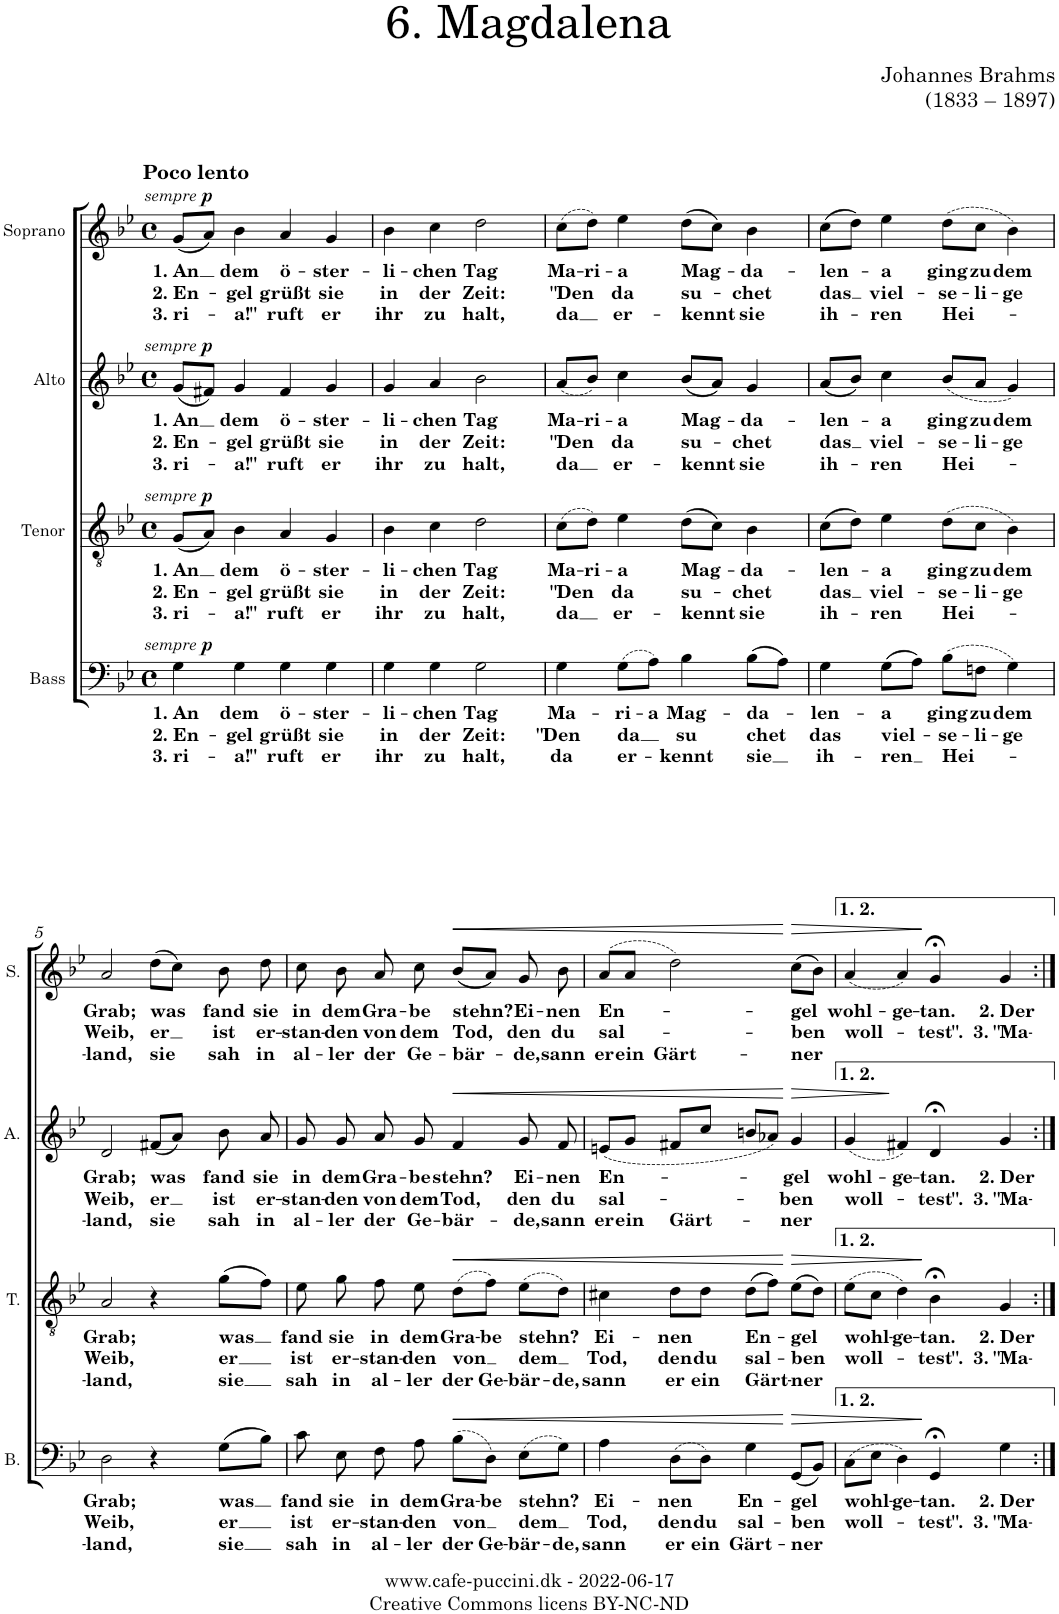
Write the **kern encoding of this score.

**kern	**text	**text	**text	**dynam	**kern	**text	**text	**text	**dynam	**kern	**text	**text	**text	**dynam	**kern	**text	**text	**text	**dynam
*part4	*part4	*part4	*part4	*part4	*part3	*part3	*part3	*part3	*part3	*part2	*part2	*part2	*part2	*part2	*part1	*part1	*part1	*part1	*part1
*staff4	*staff4	*staff4	*staff4	*staff4	*staff3	*staff3	*staff3	*staff3	*staff3	*staff2	*staff2	*staff2	*staff2	*staff2	*staff1	*staff1	*staff1	*staff1	*staff1
*I"Bass	*	*	*	*	*I"Tenor	*	*	*	*	*I"Alto	*	*	*	*	*I"Soprano	*	*	*	*
*I'B.	*	*	*	*	*I'T.	*	*	*	*	*I'A.	*	*	*	*	*I'S.	*	*	*	*
*clefF4	*	*	*	*	*clefGv2	*	*	*	*	*clefG2	*	*	*	*	*clefG2	*	*	*	*
*k[b-e-]	*	*	*	*	*k[b-e-]	*	*	*	*	*k[b-e-]	*	*	*	*	*k[b-e-]	*	*	*	*
*M4/4	*	*	*	*	*M4/4	*	*	*	*	*M4/4	*	*	*	*	*M4/4	*	*	*	*
*met(c)	*	*	*	*	*met(c)	*	*	*	*	*met(c)	*	*	*	*	*met(c)	*	*	*	*
=1	=1	=1	=1	=1	=1	=1	=1	=1	=1	=1	=1	=1	=1	=1	=1	=1	=1	=1	=1
!	!	!	!	!	!	!	!	!	!	!	!	!	!	!	!LO:TX:a:B:t=Poco lento	!	!	!	!
!	!LO:LY:b	!LO:LY:b	!LO:LY:b	!LO:DY:a	!	!LO:LY:b	!LO:LY:b	!LO:LY:b	!	!	!LO:LY:b	!LO:LY:b	!LO:LY:b	!	!	!LO:LY:b	!LO:LY:b	!LO:LY:b	!
!	!	!	!	!LO:DY:n=1:a	!	!	!	!	!LO:DY:a	!	!	!	!	!	!	!	!	!	!
!	!	!	!	!	!	!	!	!	!LO:DY:n=1:a	!	!	!	!	!LO:DY:a	!	!	!	!	!
!	!	!	!	!	!	!	!	!	!	!	!	!	!	!LO:DY:n=1:a	!	!	!	!	!LO:DY:a
!	!	!	!	!	!	!	!	!	!	!	!	!	!	!	!	!	!	!	!LO:DY:n=1:a
4G\	1. An	2. En-	3. ri-	other-dynamics p	(<8G/L	1. An	2. En-	3. ri-	other-dynamics p	(<8g/L	1. An	2. En-	3. ri-	other-dynamics p	(<8g/L	1. An	2. En-	3. ri-	other-dynamics p
.	.	.	.	.	8A/J)	.	.	.	.	8f#X/J)	.	.	.	.	8a/J)	.	.	.	.
!	!LO:LY:b	!LO:LY:b	!LO:LY:b	!	!	!LO:LY:b	!LO:LY:b	!LO:LY:b	!	!	!LO:LY:b	!LO:LY:b	!LO:LY:b	!	!	!LO:LY:b	!LO:LY:b	!LO:LY:b	!
4G\	dem	-gel	-a!"	.	4B-\	dem	-gel	-a!"	.	4g/	dem	-gel	-a!"	.	4b-\	dem	-gel	-a!"	.
!	!LO:LY:b	!LO:LY:b	!LO:LY:b	!	!	!LO:LY:b	!LO:LY:b	!LO:LY:b	!	!	!LO:LY:b	!LO:LY:b	!LO:LY:b	!	!	!LO:LY:b	!LO:LY:b	!LO:LY:b	!
4G\	ö-	grüßt	ruft	.	4A/	ö-	grüßt	ruft	.	4f#/	ö-	grüßt	ruft	.	4a/	ö-	grüßt	ruft	.
!	!LO:LY:b	!LO:LY:b	!LO:LY:b	!	!	!LO:LY:b	!LO:LY:b	!LO:LY:b	!	!	!LO:LY:b	!LO:LY:b	!LO:LY:b	!	!	!LO:LY:b	!LO:LY:b	!LO:LY:b	!
4G\	-ster-	sie	er	.	4G/	-ster-	sie	er	.	4g/	-ster-	sie	er	.	4g/	-ster-	sie	er	.
=2	=2	=2	=2	=2	=2	=2	=2	=2	=2	=2	=2	=2	=2	=2	=2	=2	=2	=2	=2
!	!LO:LY:b	!LO:LY:b	!LO:LY:b	!	!	!LO:LY:b	!LO:LY:b	!LO:LY:b	!	!	!LO:LY:b	!LO:LY:b	!LO:LY:b	!	!	!LO:LY:b	!LO:LY:b	!LO:LY:b	!
4G\	-li-	in	ihr	.	4B-\	-li-	in	ihr	.	4g/	-li-	in	ihr	.	4b-\	-li-	in	ihr	.
!	!LO:LY:b	!LO:LY:b	!LO:LY:b	!	!	!LO:LY:b	!LO:LY:b	!LO:LY:b	!	!	!LO:LY:b	!LO:LY:b	!LO:LY:b	!	!	!LO:LY:b	!LO:LY:b	!LO:LY:b	!
4G\	-chen	der	zu	.	4c\	-chen	der	zu	.	4a/	-chen	der	zu	.	4cc\	-chen	der	zu	.
!	!LO:LY:b	!LO:LY:b	!LO:LY:b	!	!	!LO:LY:b	!LO:LY:b	!LO:LY:b	!	!	!LO:LY:b	!LO:LY:b	!LO:LY:b	!	!	!LO:LY:b	!LO:LY:b	!LO:LY:b	!
2G\	Tag	Zeit:	halt,	.	2d\	Tag	Zeit:	halt,	.	2b-\	Tag	Zeit:	halt,	.	2dd\	Tag	Zeit:	halt,	.
=3	=3	=3	=3	=3	=3	=3	=3	=3	=3	=3	=3	=3	=3	=3	=3	=3	=3	=3	=3
!	!LO:LY:b	!LO:LY:b	!LO:LY:b	!	!	!LO:LY:b	!LO:LY:b	!LO:LY:b	!	!	!LO:LY:b	!LO:LY:b	!LO:LY:b	!	!	!LO:LY:b	!LO:LY:b	!LO:LY:b	!
4G\	Ma-	"Den	da	.	(>8c\L	Ma-	"Den	da	.	(<8a/L	Ma-	"Den	da	.	(>8cc\L	Ma-	"Den	da	.
!	!	!	!	!	!	!LO:LY:b	!	!	!	!	!LO:LY:b	!	!	!	!	!LO:LY:b	!	!	!
.	.	.	.	.	8d\J)	-ri-	.	.	.	8b-/J)	-ri-	.	.	.	8dd\J)	-ri-	.	.	.
!	!LO:LY:b	!LO:LY:b	!LO:LY:b	!	!	!LO:LY:b	!LO:LY:b	!LO:LY:b	!	!	!LO:LY:b	!LO:LY:b	!LO:LY:b	!	!	!LO:LY:b	!LO:LY:b	!LO:LY:b	!
(>8G\L	-ri-	da	er-	.	4e-\	-a	da	er-	.	4cc\	-a	da	er-	.	4ee-\	-a	da	er-	.
!	!LO:LY:b	!	!	!	!	!	!	!	!	!	!	!	!	!	!	!	!	!	!
8A\J)	-a	.	.	.	.	.	.	.	.	.	.	.	.	.	.	.	.	.	.
!	!LO:LY:b	!LO:LY:b	!LO:LY:b	!	!	!LO:LY:b	!LO:LY:b	!LO:LY:b	!	!	!LO:LY:b	!LO:LY:b	!LO:LY:b	!	!	!LO:LY:b	!LO:LY:b	!LO:LY:b	!
4B-\	Mag-	su	-kennt	.	(>8d\L	Mag-	su-	-kennt	.	(<8b-/L	Mag-	su-	-kennt	.	(>8dd\L	Mag-	su-	-kennt	.
.	.	.	.	.	8c\J)	.	.	.	.	8a/J)	.	.	.	.	8cc\J)	.	.	.	.
!	!LO:LY:b	!LO:LY:b	!LO:LY:b	!	!	!LO:LY:b	!LO:LY:b	!LO:LY:b	!	!	!LO:LY:b	!LO:LY:b	!LO:LY:b	!	!	!LO:LY:b	!LO:LY:b	!LO:LY:b	!
(>8B-\L	-da-	-chet	sie	.	4B-\	-da-	-chet	sie	.	4g/	-da-	-chet	sie	.	4b-\	-da-	-chet	sie	.
8A\J)	.	.	.	.	.	.	.	.	.	.	.	.	.	.	.	.	.	.	.
=4	=4	=4	=4	=4	=4	=4	=4	=4	=4	=4	=4	=4	=4	=4	=4	=4	=4	=4	=4
!	!LO:LY:b	!LO:LY:b	!LO:LY:b	!	!	!LO:LY:b	!LO:LY:b	!LO:LY:b	!	!	!LO:LY:b	!LO:LY:b	!LO:LY:b	!	!	!LO:LY:b	!LO:LY:b	!LO:LY:b	!
4G\	-len-	das	ih-	.	(>8c\L	-len-	das	ih-	.	(<8a/L	-len-	das	ih-	.	(>8cc\L	-len-	das	ih-	.
.	.	.	.	.	8d\J)	.	.	.	.	8b-/J)	.	.	.	.	8dd\J)	.	.	.	.
!	!LO:LY:b	!LO:LY:b	!LO:LY:b	!	!	!LO:LY:b	!LO:LY:b	!LO:LY:b	!	!	!LO:LY:b	!LO:LY:b	!LO:LY:b	!	!	!LO:LY:b	!LO:LY:b	!LO:LY:b	!
(>8G\L	-a	viel-	-ren	.	4e-\	-a	viel-	-ren	.	4cc\	-a	viel-	-ren	.	4ee-\	-a	viel-	-ren	.
8A\J)	.	.	.	.	.	.	.	.	.	.	.	.	.	.	.	.	.	.	.
!	!LO:LY:b	!LO:LY:b	!LO:LY:b	!	!	!LO:LY:b	!LO:LY:b	!LO:LY:b	!	!	!LO:LY:b	!LO:LY:b	!LO:LY:b	!	!	!LO:LY:b	!LO:LY:b	!LO:LY:b	!
(>8B-\L	ging	-se-	Hei-	.	(>8d\L	ging	-se-	Hei-	.	(<8b-/L	ging	-se-	Hei-	.	(>8dd\L	ging	-se-	Hei-	.
!	!LO:LY:b	!LO:LY:b	!	!	!	!LO:LY:b	!LO:LY:b	!	!	!	!LO:LY:b	!LO:LY:b	!	!	!	!LO:LY:b	!LO:LY:b	!	!
8Fn\J	zu	-li-	.	.	8c\J	zu	-li-	.	.	8a/J	zu	-li-	.	.	8cc\J	zu	-li-	.	.
!	!LO:LY:b	!LO:LY:b	!	!	!	!LO:LY:b	!LO:LY:b	!	!	!	!LO:LY:b	!LO:LY:b	!	!	!	!LO:LY:b	!LO:LY:b	!	!
4G\)	dem	-ge	.	.	4B-\)	dem	-ge	.	.	4g/)	dem	-ge	.	.	4b-\)	dem	-ge	.	.
!!LO:LB:g=z
=5	=5	=5	=5	=5	=5	=5	=5	=5	=5	=5	=5	=5	=5	=5	=5	=5	=5	=5	=5
!	!LO:LY:b	!LO:LY:b	!LO:LY:b	!	!	!LO:LY:b	!LO:LY:b	!LO:LY:b	!	!	!LO:LY:b	!LO:LY:b	!LO:LY:b	!	!	!LO:LY:b	!LO:LY:b	!LO:LY:b	!
2D\	Grab;	Weib,	-land,	.	2A/	Grab;	Weib,	-land,	.	2d/	Grab;	Weib,	-land,	.	2a/	Grab;	Weib,	-land,	.
!	!	!	!	!	!	!	!	!	!	!	!LO:LY:b	!LO:LY:b	!LO:LY:b	!	!	!LO:LY:b	!LO:LY:b	!LO:LY:b	!
4r	.	.	.	.	4r	.	.	.	.	(<8f#X/L	was	er	sie	.	(>8dd\L	was	er	sie	.
.	.	.	.	.	.	.	.	.	.	8a/J)	.	.	.	.	8cc\J)	.	.	.	.
!	!LO:LY:b	!LO:LY:b	!LO:LY:b	!	!	!LO:LY:b	!LO:LY:b	!LO:LY:b	!	!	!LO:LY:b	!LO:LY:b	!LO:LY:b	!	!	!LO:LY:b	!LO:LY:b	!LO:LY:b	!
(>8G\L	was	er	sie	.	(>8g\L	was	er	sie	.	8b-\	fand	ist	sah	.	8b-\	fand	ist	sah	.
!	!	!	!	!	!	!	!	!	!	!	!LO:LY:b	!LO:LY:b	!LO:LY:b	!	!	!LO:LY:b	!LO:LY:b	!LO:LY:b	!
8B-\J)	.	.	.	.	8f\J)	.	.	.	.	8a/	sie	er-	in	.	8dd\	sie	er-	in	.
=6	=6	=6	=6	=6	=6	=6	=6	=6	=6	=6	=6	=6	=6	=6	=6	=6	=6	=6	=6
!	!LO:LY:b	!LO:LY:b	!LO:LY:b	!	!	!LO:LY:b	!LO:LY:b	!LO:LY:b	!	!	!LO:LY:b	!LO:LY:b	!LO:LY:b	!	!	!LO:LY:b	!LO:LY:b	!LO:LY:b	!
8c\	fand	ist	sah	.	8e-\	fand	ist	sah	.	8g/	in	-stan-	al-	.	8cc\	in	-stan-	al-	.
!	!LO:LY:b	!LO:LY:b	!LO:LY:b	!	!	!LO:LY:b	!LO:LY:b	!LO:LY:b	!	!	!LO:LY:b	!LO:LY:b	!LO:LY:b	!	!	!LO:LY:b	!LO:LY:b	!LO:LY:b	!
8E-\	sie	er-	in	.	8g\	sie	er-	in	.	8g/	dem	-den	-ler	.	8b-\	dem	-den	-ler	.
!	!LO:LY:b	!LO:LY:b	!LO:LY:b	!	!	!LO:LY:b	!LO:LY:b	!LO:LY:b	!	!	!LO:LY:b	!LO:LY:b	!LO:LY:b	!	!	!LO:LY:b	!LO:LY:b	!LO:LY:b	!
8F\	in	-stan-	al-	.	8f\	in	-stan-	al-	.	8a/	Gra-	von	der	.	8a/	Gra-	von	der	.
!	!LO:LY:b	!LO:LY:b	!LO:LY:b	!	!	!LO:LY:b	!LO:LY:b	!LO:LY:b	!	!	!LO:LY:b	!LO:LY:b	!LO:LY:b	!	!	!LO:LY:b	!LO:LY:b	!LO:LY:b	!
8A\	dem	-den	-ler	.	8e-\	dem	-den	-ler	.	8g/	-be	dem	Ge-	.	8cc\	-be	dem	Ge-	.
!	!LO:LY:b	!LO:LY:b	!LO:LY:b	!LO:HP:b	!	!LO:LY:b	!LO:LY:b	!LO:LY:b	!LO:HP:b	!	!LO:LY:b	!LO:LY:b	!LO:LY:b	!LO:HP:b	!	!LO:LY:b	!LO:LY:b	!LO:LY:b	!LO:HP:b
(>8B-\L	Gra-	von	der	<	(>8d\L	Gra-	von	der	<	4f/	stehn?	Tod,	-bär-	<	(<8b-/L	stehn?	Tod,	-bär-	<
!	!LO:LY:b	!	!LO:LY:b	!	!	!LO:LY:b	!	!LO:LY:b	!	!	!	!	!	!	!	!	!	!	!
8D\J)	-be	.	Ge-	.	8f\J)	-be	.	Ge-	.	.	.	.	.	.	8a/J)	.	.	.	.
!	!LO:LY:b	!LO:LY:b	!LO:LY:b	!	!	!LO:LY:b	!LO:LY:b	!LO:LY:b	!	!	!LO:LY:b	!LO:LY:b	!LO:LY:b	!	!	!LO:LY:b	!LO:LY:b	!LO:LY:b	!
(>8E-\L	stehn?	dem	-bär-	.	(>8e-\L	stehn?	dem	-bär-	.	8g/	Ei-	den	-de,	.	8g/	Ei-	den	-de,	.
!	!	!	!LO:LY:b	!	!	!	!	!LO:LY:b	!	!	!LO:LY:b	!LO:LY:b	!LO:LY:b	!	!	!LO:LY:b	!LO:LY:b	!LO:LY:b	!
8G\J)	.	.	-de,	.	8d\J)	.	.	-de,	.	8f/	-nen	du	sann	.	8b-\	-nen	du	sann	.
=7	=7	=7	=7	=7	=7	=7	=7	=7	=7	=7	=7	=7	=7	=7	=7	=7	=7	=7	=7
!	!LO:LY:b	!LO:LY:b	!LO:LY:b	!	!	!LO:LY:b	!LO:LY:b	!LO:LY:b	!	!	!LO:LY:b	!LO:LY:b	!LO:LY:b	!	!	!LO:LY:b	!LO:LY:b	!LO:LY:b	!
4A\	Ei-	Tod,	sann	.	4c#X\	Ei-	Tod,	sann	.	(<8en/L	En-	sal-	er	.	(>8a/L	En-	sal-	er	.
!	!	!	!	!	!	!	!	!	!	!	!	!	!LO:LY:b	!	!	!	!	!LO:LY:b	!
.	.	.	.	.	.	.	.	.	.	8g/J	.	.	ein	.	8a/J	.	.	ein	.
!	!LO:LY:b	!LO:LY:b	!LO:LY:b	!	!	!LO:LY:b	!LO:LY:b	!LO:LY:b	!	!	!	!	!LO:LY:b	!	!	!	!	!LO:LY:b	!
(>8D\L	-nen	den	er	.	8d\L	-nen	den	er	.	8f#X/L	.	.	Gärt-	.	2dd\)	.	.	Gärt-	.
!	!	!LO:LY:b	!LO:LY:b	!	!	!	!LO:LY:b	!LO:LY:b	!	!	!	!	!	!	!	!	!	!	!
8D\J)	.	du	ein	.	8d\J	.	du	ein	.	8cc/J	.	.	.	.	.	.	.	.	.
!	!LO:LY:b	!LO:LY:b	!LO:LY:b	!	!	!LO:LY:b	!LO:LY:b	!LO:LY:b	!	!	!	!	!	!	!	!	!	!	!
4G\	En-	sal-	Gärt-	.	(>8d\L	En-	sal-	Gärt-	.	8bn/L	.	.	.	.	.	.	.	.	.
.	.	.	.	.	8f\J)	.	.	.	.	8a-X/J)	.	.	.	.	.	.	.	.	.
!	!LO:LY:b	!LO:LY:b	!LO:LY:b	!LO:HP:n=1:b	!	!LO:LY:b	!LO:LY:b	!LO:LY:b	!LO:HP:n=1:b	!	!LO:LY:b	!LO:LY:b	!LO:LY:b	!LO:HP:n=1:b	!	!LO:LY:b	!LO:LY:b	!LO:LY:b	!LO:HP:n=1:b
(<8GG/L	-gel	-ben	-ner	[ >	(>8e-\L	-gel	-ben	-ner	[ >	4g/	-gel	-ben	-ner	[ >	(>8cc\L	-gel	-ben	-ner	[ >
8BB-/J)	.	.	.	.	8d\J)	.	.	.	.	.	.	.	.	.	8b-\J)	.	.	.	.
=8	=8	=8	=8	=8	=8	=8	=8	=8	=8	=8	=8	=8	=8	=8	=8	=8	=8	=8	=8
!	!LO:LY:b	!LO:LY:b	!	!	!	!LO:LY:b	!LO:LY:b	!	!	!	!LO:LY:b	!LO:LY:b	!	!	!	!LO:LY:b	!LO:LY:b	!	!
(>8C\L	wohl-	woll-	.	.	(>8e-\L	wohl-	woll-	.	.	(<4g/	wohl-	woll-	.	.	(<4a/	wohl-	woll-	.	.
8E-\J	.	.	.	.	8c\J	.	.	.	.	.	.	.	.	.	.	.	.	.	.
!	!LO:LY:b	!	!	!	!	!LO:LY:b	!	!	!	!	!LO:LY:b	!	!	!	!	!LO:LY:b	!	!	!
4D\)	-ge-	.	.	.	4d\)	-ge-	.	.	.	4f#X/)	-ge-	.	.	]	4a/)	-ge-	.	.	.
!	!LO:LY:b	!LO:LY:b	!	!	!	!LO:LY:b	!LO:LY:b	!	!	!	!LO:LY:b	!LO:LY:b	!	!	!	!LO:LY:b	!LO:LY:b	!	!
4GG;</	-tan.	-test".	.	]	4B-;<\	-tan.	-test".	.	]	4d;</	-tan.	-test".	.	.	4g;</	-tan.	-test".	.	]
!	!LO:LY:b	!LO:LY:b	!	!	!	!LO:LY:b	!LO:LY:b	!	!	!	!LO:LY:b	!LO:LY:b	!	!	!	!LO:LY:b	!LO:LY:b	!	!
4G\	2. Der	3. "Ma-	.	.	4G/	2. Der	3. "Ma-	.	.	4g/	2. Der	3. "Ma-	.	.	4g/	2. Der	3. "Ma-	.	.
=:|!	=:|!	=:|!	=:|!	=:|!	=:|!	=:|!	=:|!	=:|!	=:|!	=:|!	=:|!	=:|!	=:|!	=:|!	=:|!	=:|!	=:|!	=:|!	=:|!
*-	*-	*-	*-	*-	*-	*-	*-	*-	*-	*-	*-	*-	*-	*-	*-	*-	*-	*-	*-
